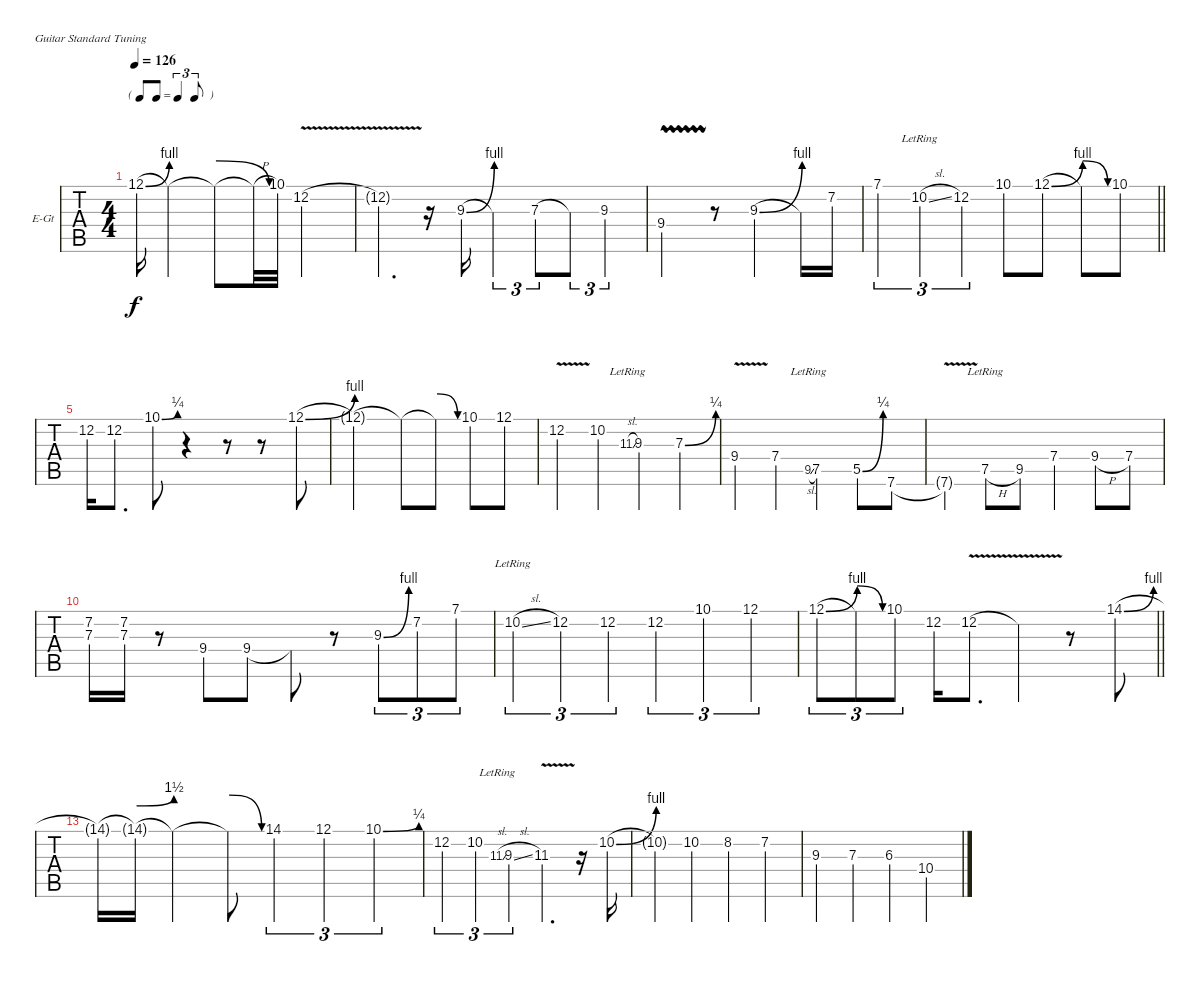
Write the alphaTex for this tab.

\bracketExtendMode nobrackets
\firstSystemTrackNameOrientation horizontal
\otherSystemsTrackNameOrientation horizontal
\defaultBarNumberDisplay FirstOfSystem
\track ("Lead " "E-Gt") {instrument electricguitarclean}
\staff {tabs}
\tuning (E4 B3 G3 D3 A2 E2)
\ts (4 4)
\tf triplet8th
\tempo 126
\clef g2
\ks d
12.1{be (bend 0 0 60 4)}.16{lyrics (0 "") lyrics (1 "") lyrics (2 "") lyrics (3 "") lyrics (4 "") dy f} 12.1{be (hold 0 0 60 0) t}.4{lyrics (0 "") lyrics (1 "") lyrics (2 "") lyrics (3 "") lyrics (4 "")} 12.1{be (release 0 4 59.4 0) t}.8 12.1{h t}.32{lyrics (0 "") lyrics (1 "") lyrics (2 "") lyrics (3 "") lyrics (4 "")} 10.1.32{lyrics (0 "") lyrics (1 "") lyrics (2 "") lyrics (3 "") lyrics (4 "")} 12.2{v hac}.2{lyrics (0 "") lyrics (1 "") lyrics (2 "") lyrics (3 "") lyrics (4 "")} |
12.2{v t}.4{d lyrics (0 "") lyrics (1 "") lyrics (2 "") lyrics (3 "") lyrics (4 "")} r.16 9.3{be (bend 0 0 60 4)}.16{lyrics (0 "") lyrics (1 "") lyrics (2 "") lyrics (3 "") lyrics (4 "")} 9.3{be (hold 0 0 60 0) t}.4{tu (3 2) lyrics (0 "") lyrics (1 "") lyrics (2 "") lyrics (3 "") lyrics (4 "") beam split} 7.3.8{tu (3 2) lyrics (0 "") lyrics (1 "") lyrics (2 "") lyrics (3 "") lyrics (4 "") beam merge} 7.3{be (hold 0 0 60 0) t}.8{tu (3 2) lyrics (0 "") lyrics (1 "") lyrics (2 "") lyrics (3 "") lyrics (4 "")} 9.3.4{tu (3 2) lyrics (0 "") lyrics (1 "") lyrics (2 "") lyrics (3 "") lyrics (4 "")} |
9.4{vw}.2{lyrics (0 "") lyrics (1 "") lyrics (2 "") lyrics (3 "") lyrics (4 "")} r.8 9.3{be (bend 0 0 60 4)}.4{lyrics (0 "") lyrics (1 "") lyrics (2 "") lyrics (3 "") lyrics (4 "")} 9.3{be (hold 0 0 60 0) t}.16 7.2.16 |
\barLineRight lightlight
7.1.4{tu (3 2) lyrics (0 "") lyrics (1 "") lyrics (2 "") lyrics (3 "") lyrics (4 "")} 10.2{sl lr}.4{tu (3 2) lyrics (0 "") lyrics (1 "") lyrics (2 "") lyrics (3 "") lyrics (4 "")} 12.2.4{tu (3 2) lyrics (0 "") lyrics (1 "") lyrics (2 "") lyrics (3 "") lyrics (4 "")} 10.1.8{lyrics (0 "") lyrics (1 "") lyrics (2 "") lyrics (3 "") lyrics (4 "")} 12.1{be (bend 0 0 15 4)}.8{lyrics (0 "") lyrics (1 "") lyrics (2 "") lyrics (3 "") lyrics (4 "")} 12.1{be (release 0 4 15 0) t}.8{lyrics (0 "") lyrics (1 "") lyrics (2 "") lyrics (3 "") lyrics (4 "")} 10.1.8 |
12.2.16{lyrics (0 "") lyrics (1 "") lyrics (2 "") lyrics (3 "") lyrics (4 "")} 12.2.8{d lyrics (0 "") lyrics (1 "") lyrics (2 "") lyrics (3 "") lyrics (4 "")} 10.1{be (bend 0 0 9.6 1) st}.8{lyrics (0 "") lyrics (1 "") lyrics (2 "") lyrics (3 "") lyrics (4 "")} r.4 r.8 r.8 12.1{be (bend 0 0 60 4)}.8{lyrics (0 "") lyrics (1 "") lyrics (2 "") lyrics (3 "") lyrics (4 "")} |
12.1{be (hold 0 0 60 0) t}.2{lyrics (0 "") lyrics (1 "") lyrics (2 "") lyrics (3 "") lyrics (4 "")} 12.1{t}.8{lyrics (0 "") lyrics (1 "") lyrics (2 "") lyrics (3 "") lyrics (4 "")} 12.1{be (prebendrelease 0 4 15 0) t}.8{lyrics (0 "") lyrics (1 "") lyrics (2 "") lyrics (3 "") lyrics (4 "")} 10.1.8{lyrics (0 "") lyrics (1 "") lyrics (2 "") lyrics (3 "") lyrics (4 "")} 12.1.8{lyrics (0 "") lyrics (1 "") lyrics (2 "") lyrics (3 "") lyrics (4 "")} |
12.2{v}.4{lyrics (0 "") lyrics (1 "") lyrics (2 "") lyrics (3 "") lyrics (4 "")} 10.2.4{lyrics (0 "") lyrics (1 "") lyrics (2 "") lyrics (3 "") lyrics (4 "")} 11.3{sl lr}.8{gr} 9.3.4{lyrics (0 "") lyrics (1 "") lyrics (2 "") lyrics (3 "") lyrics (4 "")} 7.3{be (bend 0 0 60 1)}.4{lyrics (0 "") lyrics (1 "") lyrics (2 "") lyrics (3 "") lyrics (4 "")} |
9.4{v}.4{lyrics (0 "") lyrics (1 "") lyrics (2 "") lyrics (3 "") lyrics (4 "")} 7.4.4{lyrics (0 "") lyrics (1 "") lyrics (2 "") lyrics (3 "") lyrics (4 "")} 9.5{sl lr}.8{gr} 7.5.4{lyrics (0 "") lyrics (1 "") lyrics (2 "") lyrics (3 "") lyrics (4 "")} 5.5{be (bend 0 0 60 1)}.8{lyrics (0 "") lyrics (1 "") lyrics (2 "") lyrics (3 "") lyrics (4 "")} 7.6.8{lyrics (0 "") lyrics (1 "") lyrics (2 "") lyrics (3 "") lyrics (4 "")} |
7.6{v t}.4{lyrics (0 "") lyrics (1 "") lyrics (2 "") lyrics (3 "") lyrics (4 "")} 7.5{h lr}.8{lyrics (0 "") lyrics (1 "") lyrics (2 "") lyrics (3 "") lyrics (4 "")} 9.5.8{lyrics (0 "") lyrics (1 "") lyrics (2 "") lyrics (3 "") lyrics (4 "")} 7.4.4{lyrics (0 "") lyrics (1 "") lyrics (2 "") lyrics (3 "") lyrics (4 "")} 9.4{h}.8{lyrics (0 "") lyrics (1 "") lyrics (2 "") lyrics (3 "") lyrics (4 "")} 7.4.8{lyrics (0 "") lyrics (1 "") lyrics (2 "") lyrics (3 "") lyrics (4 "")} |
(7.3 7.2{ac}).16{lyrics (0 "") lyrics (1 "") lyrics (2 "") lyrics (3 "") lyrics (4 "")} (7.3 7.2{ac}).16{lyrics (0 "") lyrics (1 "") lyrics (2 "") lyrics (3 "") lyrics (4 "")} r.8 9.4.8{lyrics (0 "") lyrics (1 "") lyrics (2 "") lyrics (3 "") lyrics (4 "")} 9.4.8{lyrics (0 "") lyrics (1 "") lyrics (2 "") lyrics (3 "") lyrics (4 "")} 9.4{t}.8{lyrics (0 "") lyrics (1 "") lyrics (2 "") lyrics (3 "") lyrics (4 "")} r.8 9.3{be (bend 0 0 60 4)}.8{tu (3 2) lyrics (0 "") lyrics (1 "") lyrics (2 "") lyrics (3 "") lyrics (4 "")} 7.2.8{tu (3 2) lyrics (0 "") lyrics (1 "") lyrics (2 "") lyrics (3 "") lyrics (4 "")} 7.1.8{tu (3 2) lyrics (0 "") lyrics (1 "") lyrics (2 "") lyrics (3 "") lyrics (4 "")} |
10.2{sl lr}.4{tu (3 2) lyrics (0 "") lyrics (1 "") lyrics (2 "") lyrics (3 "") lyrics (4 "")} 12.2.4{tu (3 2) lyrics (0 "") lyrics (1 "") lyrics (2 "") lyrics (3 "") lyrics (4 "")} 12.2.4{tu (3 2) lyrics (0 "") lyrics (1 "") lyrics (2 "") lyrics (3 "") lyrics (4 "")} 12.2.4{tu (3 2) lyrics (0 "") lyrics (1 "") lyrics (2 "") lyrics (3 "") lyrics (4 "")} 10.1.4{tu (3 2) lyrics (0 "") lyrics (1 "") lyrics (2 "") lyrics (3 "") lyrics (4 "")} 12.1.4{tu (3 2) lyrics (0 "") lyrics (1 "") lyrics (2 "") lyrics (3 "") lyrics (4 "")} |
\barLineRight lightlight
12.1{be (bend 0 0 0.6 4)}.8{tu (3 2) lyrics (0 "") lyrics (1 "") lyrics (2 "") lyrics (3 "") lyrics (4 "")} 12.1{be (release 0 4 15 0) t}.8{tu (3 2) lyrics (0 "") lyrics (1 "") lyrics (2 "") lyrics (3 "") lyrics (4 "")} 10.1.8{tu (3 2) lyrics (0 "") lyrics (1 "") lyrics (2 "") lyrics (3 "") lyrics (4 "")} 12.2.16 12.2{v}.8{d} 12.2{v t}.4{lyrics (0 "") lyrics (1 "") lyrics (2 "") lyrics (3 "") lyrics (4 "")} r.8 14.1{be (bend 0 0 59.4 4) hac}.8{lyrics (0 "") lyrics (1 "") lyrics (2 "") lyrics (3 "") lyrics (4 "")} |
14.1{be (hold 0 0 60 0) t}.16{lyrics (0 "") lyrics (1 "") lyrics (2 "") lyrics (3 "") lyrics (4 "")} 14.1{be (bend 0 4 59.4 6) t}.16 14.1{be (hold 0 0 60 0) t}.4 14.1{be (release 17.4 6 59.4 0) t}.8 14.1{ac st}.4{tu (3 2) lyrics (0 "") lyrics (1 "") lyrics (2 "") lyrics (3 "") lyrics (4 "")} 12.1{ac st}.4{tu (3 2) lyrics (0 "") lyrics (1 "") lyrics (2 "") lyrics (3 "") lyrics (4 "")} 10.1{be (bend 0 0 27.599999999999998 1) ac}.4{tu (3 2) lyrics (0 "") lyrics (1 "") lyrics (2 "") lyrics (3 "") lyrics (4 "")} |
12.2{ac}.4{tu (3 2)} 10.2{ac}.4{tu (3 2)} 11.3{sl lr}.8{tu (3 2) gr} 9.3{sl ac lr}.4{tu (3 2)} 11.3{v}.4{d} r.16 10.2{be (bend 0 0 28.799999999999997 4) hac}.16 |
10.2{be (hold 0 0 60 0) t}.4{lyrics (0 "") lyrics (1 "") lyrics (2 "") lyrics (3 "") lyrics (4 "")} 10.2{ac}.4{lyrics (0 "") lyrics (1 "") lyrics (2 "") lyrics (3 "") lyrics (4 "")} 8.2{ac}.4{lyrics (0 "") lyrics (1 "") lyrics (2 "") lyrics (3 "") lyrics (4 "")} 7.2{ac}.4{lyrics (0 "") lyrics (1 "") lyrics (2 "") lyrics (3 "") lyrics (4 "")} |
9.3{ac}.4{lyrics (0 "") lyrics (1 "") lyrics (2 "") lyrics (3 "") lyrics (4 "")} 7.3{ac}.4{lyrics (0 "") lyrics (1 "") lyrics (2 "") lyrics (3 "") lyrics (4 "")} 6.3{ac}.4{lyrics (0 "") lyrics (1 "") lyrics (2 "") lyrics (3 "") lyrics (4 "")} 10.4{ac}.4{lyrics (0 "") lyrics (1 "") lyrics (2 "") lyrics (3 "") lyrics (4 "")}
